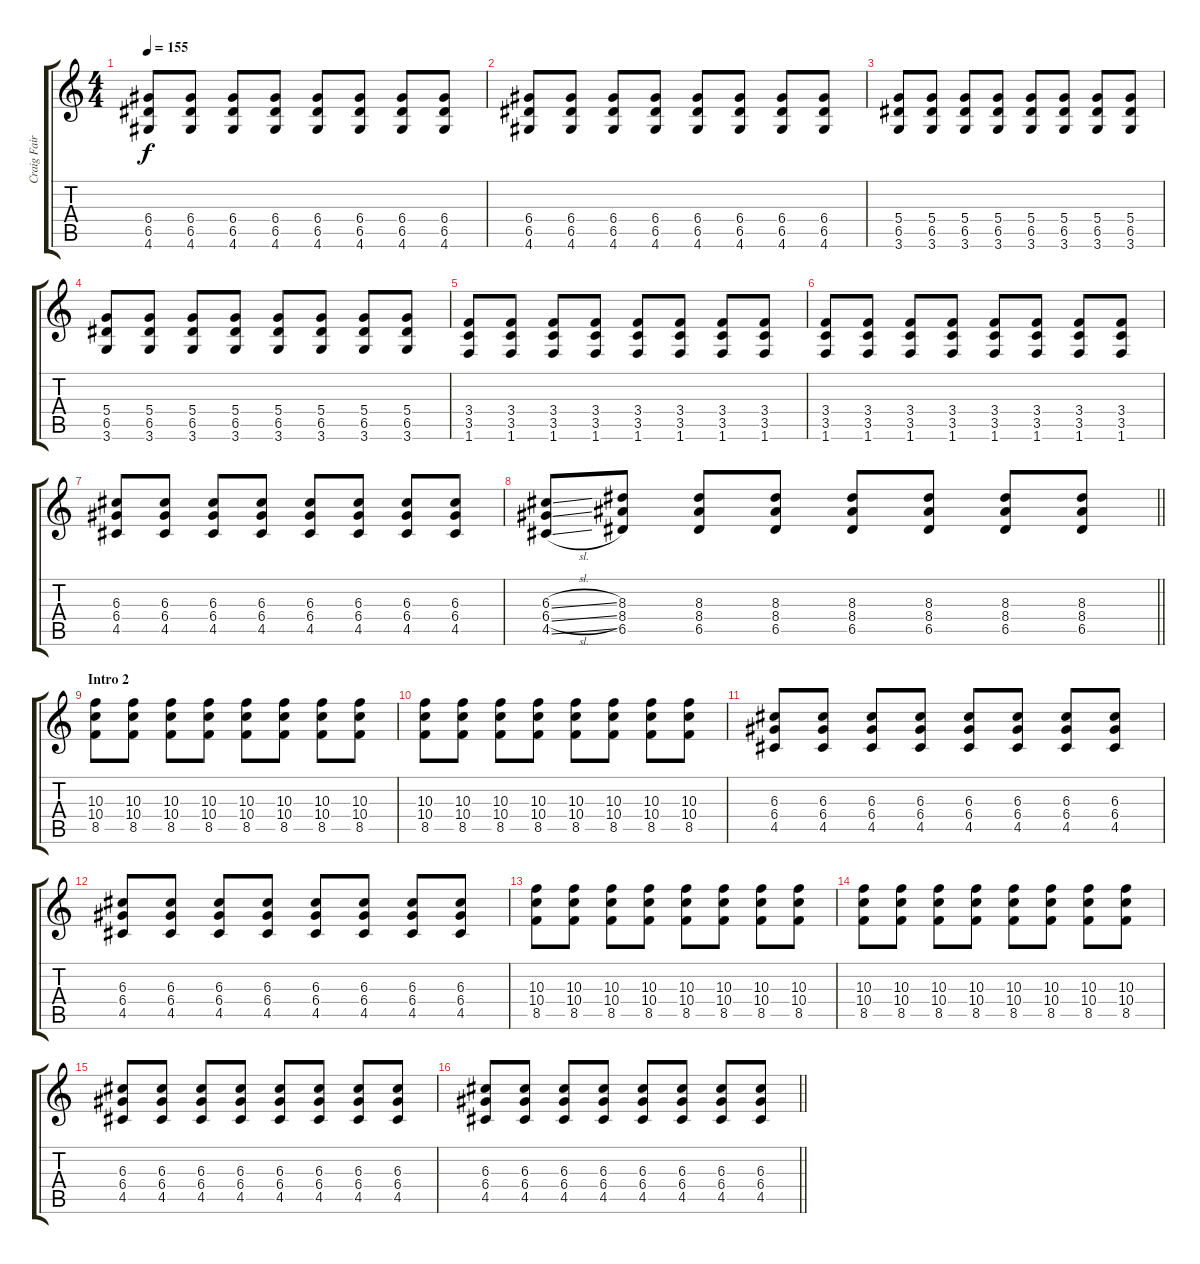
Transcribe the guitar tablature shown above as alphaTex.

\track ("Craig Fairbaugh Guitar 1" "Craig Fair") {mute instrument overdrivenguitar}
\staff {score tabs}
\tuning (E4 B3 G3 D3 A2 E2) {hide}
\ts (4 4)
\tempo 155
\clef g2
\ks c
(6.4 6.5 4.6).8{dy f} (6.4 6.5 4.6).8 (6.4 6.5 4.6).8 (6.4 6.5 4.6).8 (6.4 6.5 4.6).8 (6.4 6.5 4.6).8 (6.4 6.5 4.6).8 (6.4 6.5 4.6).8 |
(6.4 6.5 4.6).8 (6.4 6.5 4.6).8 (6.4 6.5 4.6).8 (6.4 6.5 4.6).8 (6.4 6.5 4.6).8 (6.4 6.5 4.6).8 (6.4 6.5 4.6).8 (6.4 6.5 4.6).8 |
(5.4 6.5 3.6).8 (5.4 6.5 3.6).8 (5.4 6.5 3.6).8 (5.4 6.5 3.6).8 (5.4 6.5 3.6).8 (5.4 6.5 3.6).8 (5.4 6.5 3.6).8 (5.4 6.5 3.6).8 |
(5.4 6.5 3.6).8 (5.4 6.5 3.6).8 (5.4 6.5 3.6).8 (5.4 6.5 3.6).8 (5.4 6.5 3.6).8 (5.4 6.5 3.6).8 (5.4 6.5 3.6).8 (5.4 6.5 3.6).8 |
(3.4 3.5 1.6).8 (3.4 3.5 1.6).8 (3.4 3.5 1.6).8 (3.4 3.5 1.6).8 (3.4 3.5 1.6).8 (3.4 3.5 1.6).8 (3.4 3.5 1.6).8 (3.4 3.5 1.6).8 |
(3.4 3.5 1.6).8 (3.4 3.5 1.6).8 (3.4 3.5 1.6).8 (3.4 3.5 1.6).8 (3.4 3.5 1.6).8 (3.4 3.5 1.6).8 (3.4 3.5 1.6).8 (3.4 3.5 1.6).8 |
(6.3 6.4 4.5).8 (6.3 6.4 4.5).8 (6.3 6.4 4.5).8 (6.3 6.4 4.5).8 (6.3 6.4 4.5).8 (6.3 6.4 4.5).8 (6.3 6.4 4.5).8 (6.3 6.4 4.5).8 |
\barLineRight lightlight
(6.3{sl} 6.4{sl} 4.5{sl}).8 (8.3 8.4 6.5).8 (8.3 8.4 6.5).8 (8.3 8.4 6.5).8 (8.3 8.4 6.5).8 (8.3 8.4 6.5).8 (8.3 8.4 6.5).8 (8.3 8.4 6.5).8 |
\section ("" "Intro 2")
(10.3 10.4 8.5).8 (10.3 10.4 8.5).8 (10.3 10.4 8.5).8 (10.3 10.4 8.5).8 (10.3 10.4 8.5).8 (10.3 10.4 8.5).8 (10.3 10.4 8.5).8 (10.3 10.4 8.5).8 |
(10.3 10.4 8.5).8 (10.3 10.4 8.5).8 (10.3 10.4 8.5).8 (10.3 10.4 8.5).8 (10.3 10.4 8.5).8 (10.3 10.4 8.5).8 (10.3 10.4 8.5).8 (10.3 10.4 8.5).8 |
(6.3 6.4 4.5).8 (6.3 6.4 4.5).8 (6.3 6.4 4.5).8 (6.3 6.4 4.5).8 (6.3 6.4 4.5).8 (6.3 6.4 4.5).8 (6.3 6.4 4.5).8 (6.3 6.4 4.5).8 |
(6.3 6.4 4.5).8 (6.3 6.4 4.5).8 (6.3 6.4 4.5).8 (6.3 6.4 4.5).8 (6.3 6.4 4.5).8 (6.3 6.4 4.5).8 (6.3 6.4 4.5).8 (6.3 6.4 4.5).8 |
(10.3 10.4 8.5).8 (10.3 10.4 8.5).8 (10.3 10.4 8.5).8 (10.3 10.4 8.5).8 (10.3 10.4 8.5).8 (10.3 10.4 8.5).8 (10.3 10.4 8.5).8 (10.3 10.4 8.5).8 |
(10.3 10.4 8.5).8 (10.3 10.4 8.5).8 (10.3 10.4 8.5).8 (10.3 10.4 8.5).8 (10.3 10.4 8.5).8 (10.3 10.4 8.5).8 (10.3 10.4 8.5).8 (10.3 10.4 8.5).8 |
(6.3 6.4 4.5).8 (6.3 6.4 4.5).8 (6.3 6.4 4.5).8 (6.3 6.4 4.5).8 (6.3 6.4 4.5).8 (6.3 6.4 4.5).8 (6.3 6.4 4.5).8 (6.3 6.4 4.5).8 |
\barLineRight lightlight
(6.3 6.4 4.5).8 (6.3 6.4 4.5).8 (6.3 6.4 4.5).8 (6.3 6.4 4.5).8 (6.3 6.4 4.5).8 (6.3 6.4 4.5).8 (6.3 6.4 4.5).8 (6.3 6.4 4.5).8
